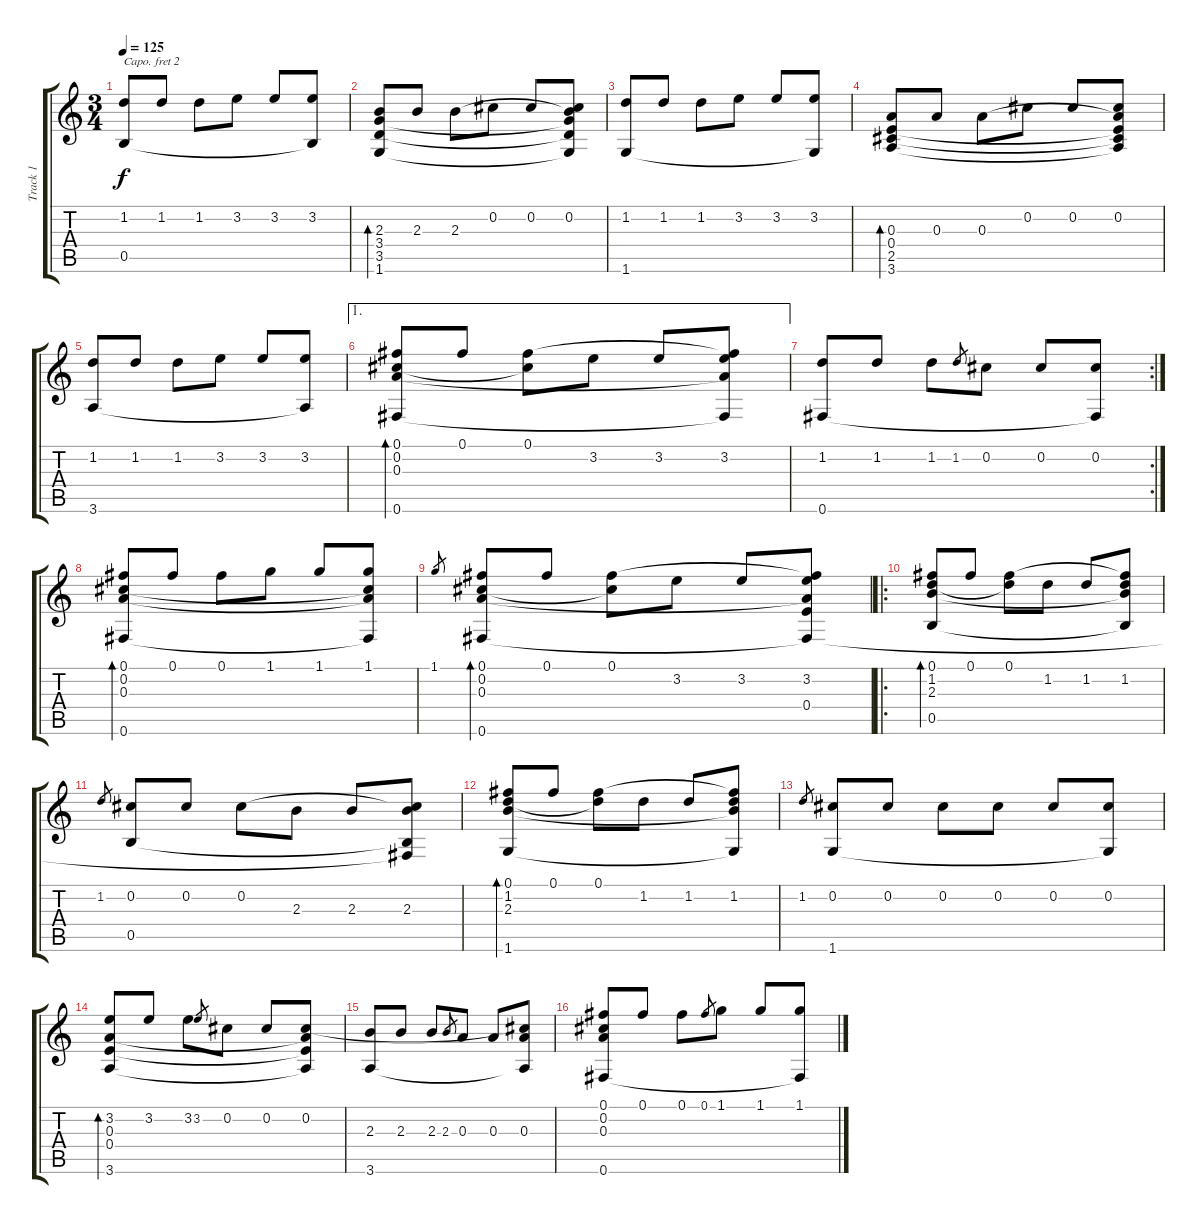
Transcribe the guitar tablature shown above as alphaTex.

\track ("Track 1" "Track 1") {instrument acousticguitarsteel}
\staff {score tabs}
\capo 2
\tuning (E4 B3 G3 D3 A2 E2) {hide}
\ts (3 4)
\tempo 125
\clef g2
\ks c
(1.2 0.5).8{dy f} 1.2.8 1.2.8 3.2.8 3.2.8 (3.2 0.5{t}).8 |
(2.3 3.4 3.5 1.6).8{bd 60} 2.3.8 2.3.8 0.2.8 0.2.8 (0.2 2.3{t} 3.4{t} 3.5{t} 1.6{t}).8 |
(1.2 1.6).8 1.2.8 1.2.8 3.2.8 3.2.8 (3.2 1.6{t}).8 |
(0.3 0.4 2.5 3.6).8{bd 60} 0.3.8 0.3.8 0.2.8 0.2.8 (0.2 0.3{t} 0.4{t} 2.5{t} 3.6{t}).8 |
(1.2 3.6).8 1.2.8 1.2.8 3.2.8 3.2.8 (3.2 3.6{t}).8 |
\ae 1
(0.1 0.2 0.3 0.6).8{bd 60} 0.1.8 (0.1 0.2{t}).8 3.2.8 3.2.8 (0.1{t} 3.2 0.3{t} 0.6{t}).8 |
\rc 2
(1.2 0.6).8 1.2.8 1.2.8 1.2.8{gr} 0.2.8 0.2.8 (0.2 0.6{t}).8 |
(0.1 0.2 0.3 0.6).8{bd 60} 0.1.8 0.1.8 1.1.8 1.1.8 (1.1 0.2{t} 0.3{t} 0.6{t}).8 |
1.1.8{gr} (0.1 0.2 0.3 0.6).8{bd 60} 0.1.8 (0.1 0.2{t}).8 3.2.8 3.2.8 (0.1{t} 3.2 0.3{t} 0.4 0.6{t}).8 |
\ro
(0.1 1.2 2.3 0.5).8{bd 60} 0.1.8 (0.1 1.2{t}).8 1.2.8 1.2.8 (0.1{t} 1.2 2.3{t} 0.5{t}).8 |
1.2.8{gr} (0.2 0.5).8 0.2.8 0.2.8 2.3.8 2.3.8 (0.2{t} 2.3 0.5{t} 0.6{t}).8 |
(0.1 1.2 2.3 1.6).8{bd 60} 0.1.8 (0.1 1.2{t}).8 1.2.8 1.2.8 (0.1{t} 1.2 2.3{t} 1.6{t}).8 |
1.2.8{gr} (0.2 1.6).8 0.2.8 0.2.8 0.2.8 0.2.8 (0.2 1.6{t}).8 |
(3.2 0.3 0.4 3.6).8{bd 60} 3.2.8 3.2.8 3.2.8{gr} 0.2.8 0.2.8 (0.2 0.3{t} 0.4{t} 3.6{t}).8 |
(2.3 3.6).8 2.3.8 2.3.8 2.3.8{gr} 0.3.8 0.3.8 (0.2{t} 0.3 3.6{t}).8 |
(0.1 0.2 0.3 0.6).8 0.1.8 0.1.8 0.1.8{gr} 1.1.8 1.1.8 (1.1 0.6{t}).8
